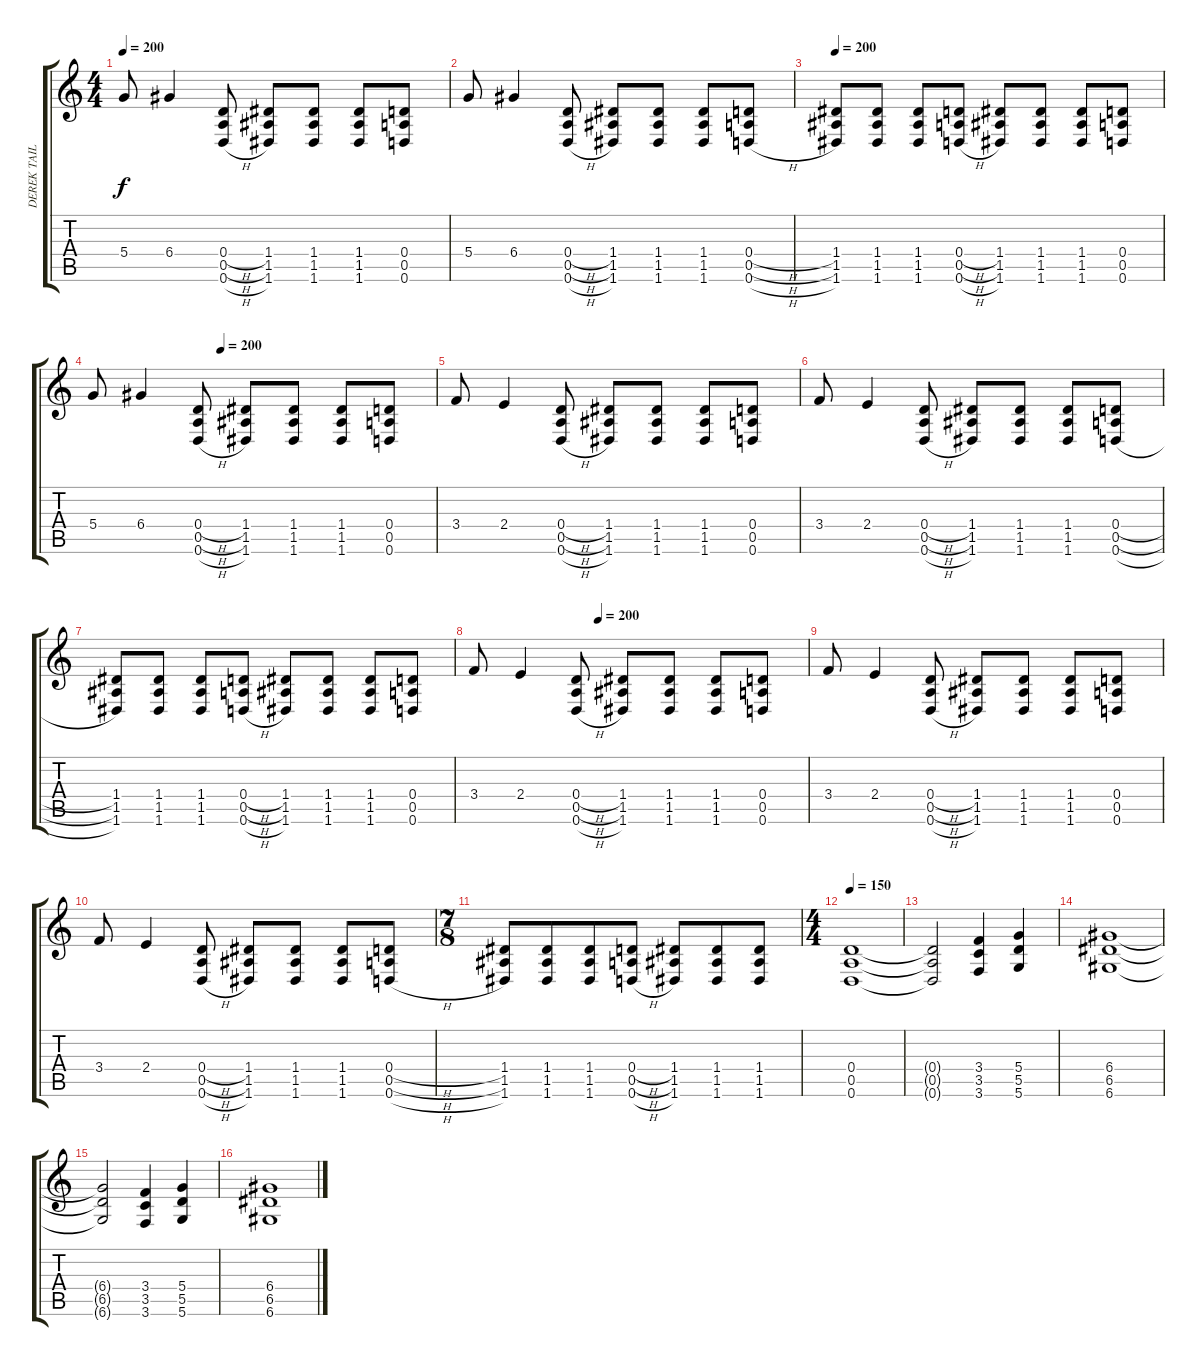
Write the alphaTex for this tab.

\track ("DEREK TAILER - rhythm guitar" "DEREK TAIL") {instrument distortionguitar}
\staff {score tabs}
\tuning (E4 B3 G3 D3 A2 D2) {hide}
\ts (4 4)
\tempo 200
\clef g2
\ks c
5.4.8{dy f} 6.4.4 (0.4{h} 0.5{h} 0.6{h}).8 (1.4 1.5 1.6).8 (1.4 1.5 1.6).8 (1.4 1.5 1.6).8 (0.4 0.5 0.6).8 |
5.4.8 6.4.4 (0.4{h} 0.5{h} 0.6{h}).8 (1.4 1.5 1.6).8 (1.4 1.5 1.6).8 (1.4 1.5 1.6).8 (0.4{h} 0.5{h} 0.6{h}).8 |
\tempo 200
(1.4 1.5 1.6).8 (1.4 1.5 1.6).8 (1.4 1.5 1.6).8 (0.4{h} 0.5{h} 0.6{h}).8 (1.4 1.5 1.6).8 (1.4 1.5 1.6).8 (1.4 1.5 1.6).8 (0.4 0.5 0.6).8 |
\tempo (200 0.375)
5.4.8 6.4.4 (0.4{h} 0.5{h} 0.6{h}).8 (1.4 1.5 1.6).8 (1.4 1.5 1.6).8 (1.4 1.5 1.6).8 (0.4 0.5 0.6).8 |
3.4.8 2.4.4 (0.4{h} 0.5{h} 0.6{h}).8 (1.4 1.5 1.6).8 (1.4 1.5 1.6).8 (1.4 1.5 1.6).8 (0.4 0.5 0.6).8 |
3.4.8 2.4.4 (0.4{h} 0.5{h} 0.6{h}).8 (1.4 1.5 1.6).8 (1.4 1.5 1.6).8 (1.4 1.5 1.6).8 (0.4{h} 0.5{h} 0.6{h}).8 |
(1.4 1.5 1.6).8 (1.4 1.5 1.6).8 (1.4 1.5 1.6).8 (0.4{h} 0.5{h} 0.6{h}).8 (1.4 1.5 1.6).8 (1.4 1.5 1.6).8 (1.4 1.5 1.6).8 (0.4 0.5 0.6).8 |
\tempo (200 0.375)
3.4.8 2.4.4 (0.4{h} 0.5{h} 0.6{h}).8 (1.4 1.5 1.6).8 (1.4 1.5 1.6).8 (1.4 1.5 1.6).8 (0.4 0.5 0.6).8 |
3.4.8 2.4.4 (0.4{h} 0.5{h} 0.6{h}).8 (1.4 1.5 1.6).8 (1.4 1.5 1.6).8 (1.4 1.5 1.6).8 (0.4 0.5 0.6).8 |
3.4.8 2.4.4 (0.4{h} 0.5{h} 0.6{h}).8 (1.4 1.5 1.6).8 (1.4 1.5 1.6).8 (1.4 1.5 1.6).8 (0.4{h} 0.5{h} 0.6{h}).8 |
\ts (7 8)
(1.4 1.5 1.6).8 (1.4 1.5 1.6).8 (1.4 1.5 1.6).8 (0.4{h} 0.5{h} 0.6{h}).8 (1.4 1.5 1.6).8 (1.4 1.5 1.6).8 (1.4 1.5 1.6).8 |
\ts (4 4)
\tempo 150
(0.4 0.5 0.6).1 |
(0.4{t} 0.5{t} 0.6{t}).2 (3.4 3.5 3.6).4 (5.4 5.5 5.6).4 |
(6.4 6.5 6.6).1 |
(6.4{t} 6.5{t} 6.6{t}).2 (3.4 3.5 3.6).4 (5.4 5.5 5.6).4 |
(6.4 6.5 6.6).1
